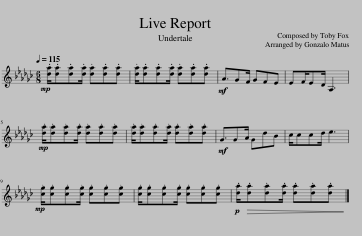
X:1
L:1/8
Q:1/4=115
M:6/8
I:linebreak $
K:Gb
V:1 treble
V:1
!mp! .[da]/.[da].[da].[da]/ .[da].[da].[da] | .[da]/.[da].[da].[da]/ .[da].[da].[da] |!mf! A3/2GF/ GFE | EF/ED/ A,3 |$!mp! .[da]/.[da].[da].[da]/ .[da].[da].[da] | %5
 .[da]/.[da].[da].[da]/ .[da].[da].[da] |!mf! G3/2GA/ GdB | c/ccd/ e3 |$!mp! .[cg]/.[cg].[cg].[cg]/ .[cg].[cg].[cg] | .[cg]/.[cg].[cg].[cg]/ .[cg].[cg].[cg] | %10
!p! .[da]/!>(!.[da].[da].[da]/ .[da].[da]!ppp!.[da]!>)! |] %11
